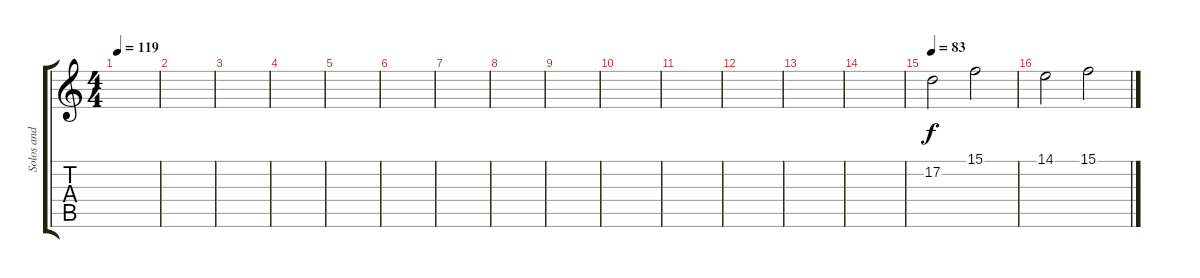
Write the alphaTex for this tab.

\track ("Solos and Fills" "Solos and ") {instrument viola}
\staff {score tabs}
\tuning (D4 A3 F3 C3 G2 D2) {hide}
\ts (4 4)
\tempo 119
\clef g2
\ks c
|
|
|
|
|
|
|
|
|
|
|
|
|
|
\tempo 83
17.2.2{dy f} 15.1.2 |
14.1.2 15.1.2
